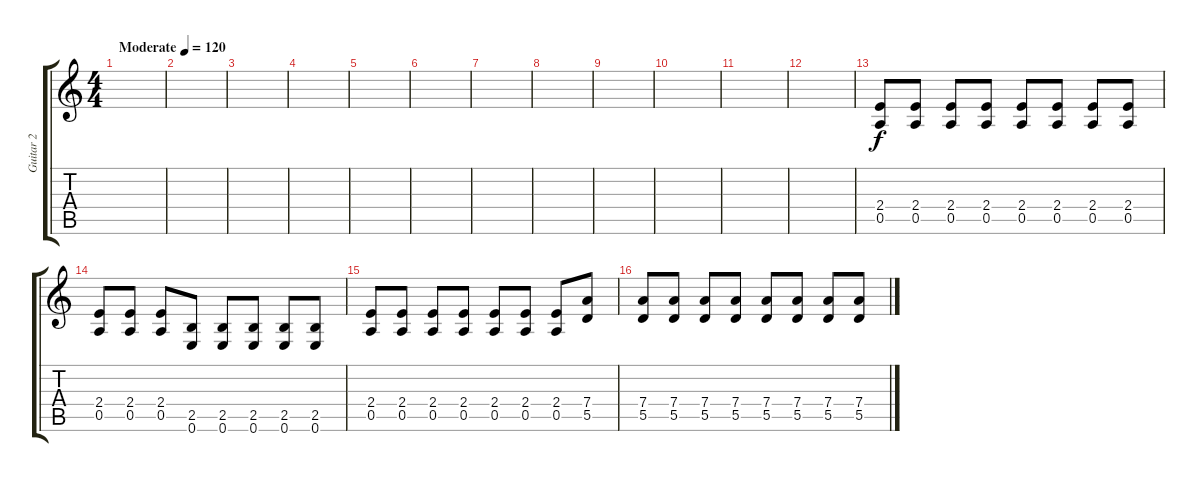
\track ("Guitar 2" "Guitar 2") {instrument distortionguitar}
\staff {score tabs}
\tuning (E4 B3 G3 D3 A2 E2) {hide}
\ts (4 4)
\tempo (120 "Moderate")
\clef g2
\ks c
|
|
|
|
|
|
|
|
|
|
|
|
(2.4 0.5).8 (2.4 0.5).8 (2.4 0.5).8 (2.4 0.5).8 (2.4 0.5).8 (2.4 0.5).8 (2.4 0.5).8 (2.4 0.5).8 |
(2.4 0.5).8 (2.4 0.5).8 (2.4 0.5).8 (2.5 0.6).8 (2.5 0.6).8 (2.5 0.6).8 (2.5 0.6).8 (2.5 0.6).8 |
(2.4 0.5).8 (2.4 0.5).8 (2.4 0.5).8 (2.4 0.5).8 (2.4 0.5).8 (2.4 0.5).8 (2.4 0.5).8 (7.4 5.5).8 |
(7.4 5.5).8 (7.4 5.5).8 (7.4 5.5).8 (7.4 5.5).8 (7.4 5.5).8 (7.4 5.5).8 (7.4 5.5).8 (7.4 5.5).8
